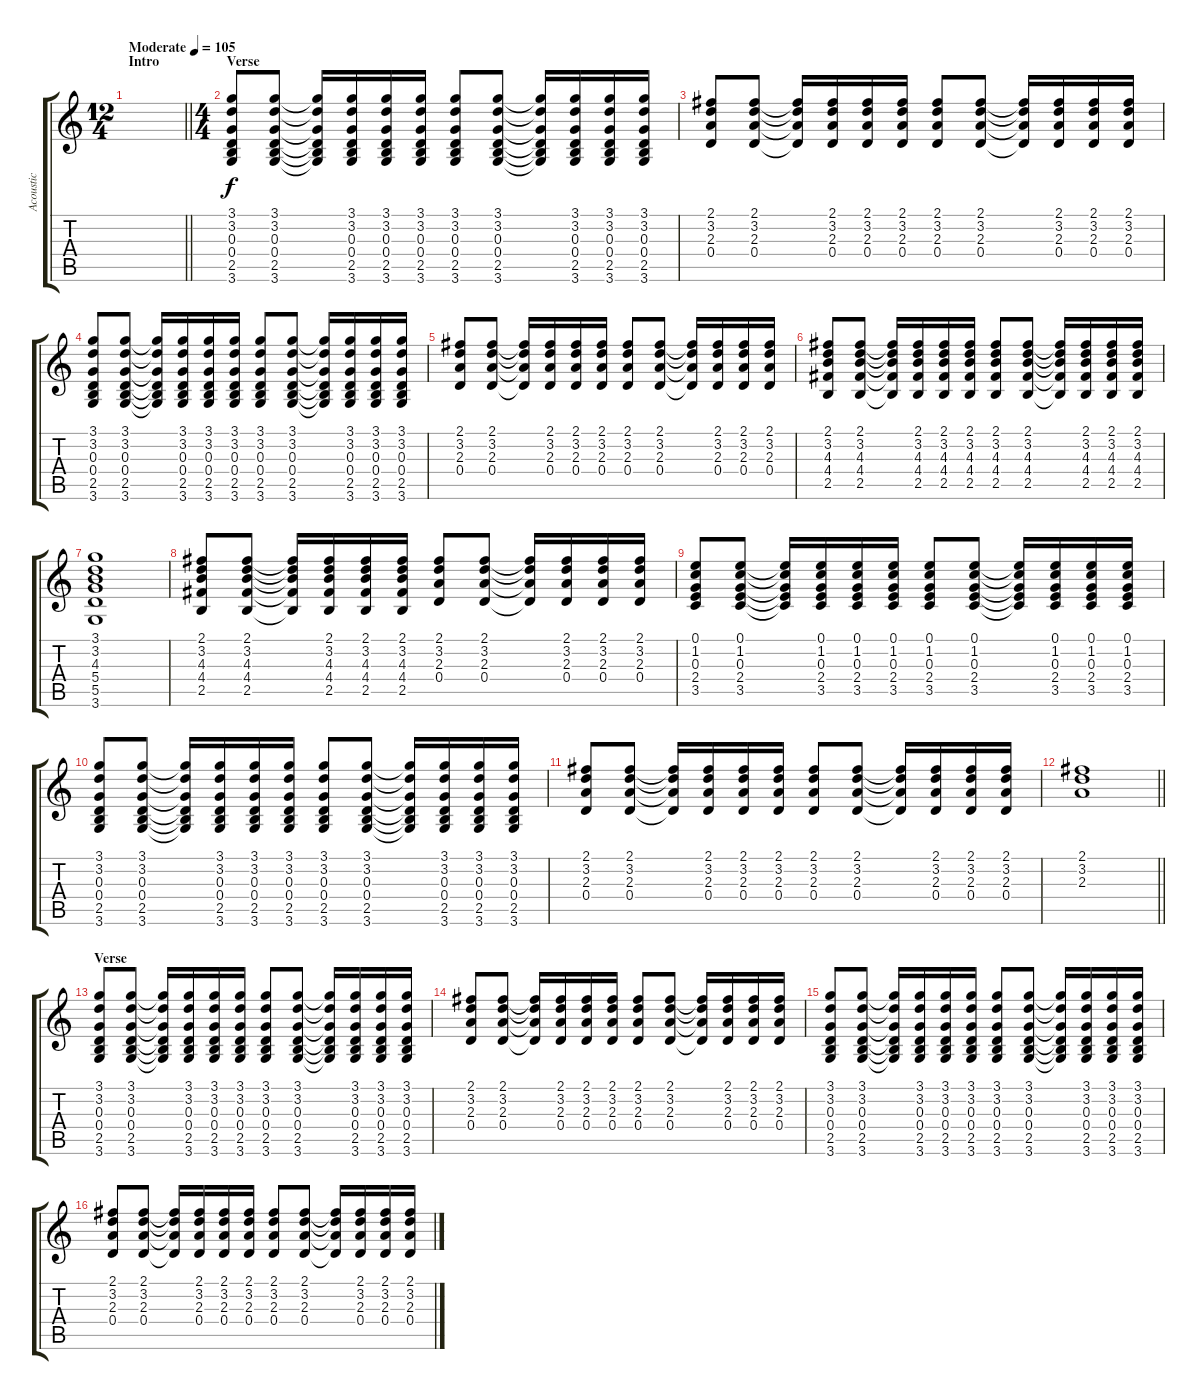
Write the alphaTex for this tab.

\track ("Acoustic " "Acoustic ") {instrument acousticguitarsteel}
\staff {score tabs}
\tuning (E4 B3 G3 D3 A2 E2) {hide}
\ts (12 4)
\section ("" "Intro")
\tempo (105 "Moderate")
\clef g2
\barLineRight lightlight
\ks c
|
\ts (4 4)
\section ("" "Verse")
(3.1 3.2 0.3 0.4 2.5 3.6).8 (3.1 3.2 0.3 0.4 2.5 3.6).8 (3.1{t} 3.2{t} 0.3{t} 0.4{t} 2.5{t} 3.6{t}).16 (3.1 3.2 0.3 0.4 2.5 3.6).16 (3.1 3.2 0.3 0.4 2.5 3.6).16 (3.1 3.2 0.3 0.4 2.5 3.6).16 (3.1 3.2 0.3 0.4 2.5 3.6).8 (3.1 3.2 0.3 0.4 2.5 3.6).8 (3.1{t} 3.2{t} 0.3{t} 0.4{t} 2.5{t} 3.6{t}).16 (3.1 3.2 0.3 0.4 2.5 3.6).16 (3.1 3.2 0.3 0.4 2.5 3.6).16 (3.1 3.2 0.3 0.4 2.5 3.6).16 |
(2.1 3.2 2.3 0.4).8 (2.1 3.2 2.3 0.4).8 (2.1{t} 3.2{t} 2.3{t} 0.4{t}).16 (2.1 3.2 2.3 0.4).16 (2.1 3.2 2.3 0.4).16 (2.1 3.2 2.3 0.4).16 (2.1 3.2 2.3 0.4).8 (2.1 3.2 2.3 0.4).8 (2.1{t} 3.2{t} 2.3{t} 0.4{t}).16 (2.1 3.2 2.3 0.4).16 (2.1 3.2 2.3 0.4).16 (2.1 3.2 2.3 0.4).16 |
(3.1 3.2 0.3 0.4 2.5 3.6).8 (3.1 3.2 0.3 0.4 2.5 3.6).8 (3.1{t} 3.2{t} 0.3{t} 0.4{t} 2.5{t} 3.6{t}).16 (3.1 3.2 0.3 0.4 2.5 3.6).16 (3.1 3.2 0.3 0.4 2.5 3.6).16 (3.1 3.2 0.3 0.4 2.5 3.6).16 (3.1 3.2 0.3 0.4 2.5 3.6).8 (3.1 3.2 0.3 0.4 2.5 3.6).8 (3.1{t} 3.2{t} 0.3{t} 0.4{t} 2.5{t} 3.6{t}).16 (3.1 3.2 0.3 0.4 2.5 3.6).16 (3.1 3.2 0.3 0.4 2.5 3.6).16 (3.1 3.2 0.3 0.4 2.5 3.6).16 |
(2.1 3.2 2.3 0.4).8 (2.1 3.2 2.3 0.4).8 (2.1{t} 3.2{t} 2.3{t} 0.4{t}).16 (2.1 3.2 2.3 0.4).16 (2.1 3.2 2.3 0.4).16 (2.1 3.2 2.3 0.4).16 (2.1 3.2 2.3 0.4).8 (2.1 3.2 2.3 0.4).8 (2.1{t} 3.2{t} 2.3{t} 0.4{t}).16 (2.1 3.2 2.3 0.4).16 (2.1 3.2 2.3 0.4).16 (2.1 3.2 2.3 0.4).16 |
(2.1 3.2 4.3 4.4 2.5).8 (2.1 3.2 4.3 4.4 2.5).8 (2.1{t} 3.2{t} 4.3{t} 4.4{t} 2.5{t}).16 (2.1 3.2 4.3 4.4 2.5).16 (2.1 3.2 4.3 4.4 2.5).16 (2.1 3.2 4.3 4.4 2.5).16 (2.1 3.2 4.3 4.4 2.5).8 (2.1 3.2 4.3 4.4 2.5).8 (2.1{t} 3.2{t} 4.3{t} 4.4{t} 2.5{t}).16 (2.1 3.2 4.3 4.4 2.5).16 (2.1 3.2 4.3 4.4 2.5).16 (2.1 3.2 4.3 4.4 2.5).16 |
(3.1 3.2 4.3 5.4 5.5 3.6).1 |
(2.1 3.2 4.3 4.4 2.5).8 (2.1 3.2 4.3 4.4 2.5).8 (2.1{t} 3.2{t} 4.3{t} 4.4{t} 2.5{t}).16 (2.1 3.2 4.3 4.4 2.5).16 (2.1 3.2 4.3 4.4 2.5).16 (2.1 3.2 4.3 4.4 2.5).16 (2.1 3.2 2.3 0.4).8 (2.1 3.2 2.3 0.4).8 (2.1{t} 3.2{t} 2.3{t} 0.4{t}).16 (2.1 3.2 2.3 0.4).16 (2.1 3.2 2.3 0.4).16 (2.1 3.2 2.3 0.4).16 |
(0.1 1.2 0.3 2.4 3.5).8 (0.1 1.2 0.3 2.4 3.5).8 (0.1{t} 1.2{t} 0.3{t} 2.4{t} 3.5{t}).16 (0.1 1.2 0.3 2.4 3.5).16 (0.1 1.2 0.3 2.4 3.5).16 (0.1 1.2 0.3 2.4 3.5).16 (0.1 1.2 0.3 2.4 3.5).8 (0.1 1.2 0.3 2.4 3.5).8 (0.1{t} 1.2{t} 0.3{t} 2.4{t} 3.5{t}).16 (0.1 1.2 0.3 2.4 3.5).16 (0.1 1.2 0.3 2.4 3.5).16 (0.1 1.2 0.3 2.4 3.5).16 |
(3.1 3.2 0.3 0.4 2.5 3.6).8 (3.1 3.2 0.3 0.4 2.5 3.6).8 (3.1{t} 3.2{t} 0.3{t} 0.4{t} 2.5{t} 3.6{t}).16 (3.1 3.2 0.3 0.4 2.5 3.6).16 (3.1 3.2 0.3 0.4 2.5 3.6).16 (3.1 3.2 0.3 0.4 2.5 3.6).16 (3.1 3.2 0.3 0.4 2.5 3.6).8 (3.1 3.2 0.3 0.4 2.5 3.6).8 (3.1{t} 3.2{t} 0.3{t} 0.4{t} 2.5{t} 3.6{t}).16 (3.1 3.2 0.3 0.4 2.5 3.6).16 (3.1 3.2 0.3 0.4 2.5 3.6).16 (3.1 3.2 0.3 0.4 2.5 3.6).16 |
(2.1 3.2 2.3 0.4).8 (2.1 3.2 2.3 0.4).8 (2.1{t} 3.2{t} 2.3{t} 0.4{t}).16 (2.1 3.2 2.3 0.4).16 (2.1 3.2 2.3 0.4).16 (2.1 3.2 2.3 0.4).16 (2.1 3.2 2.3 0.4).8 (2.1 3.2 2.3 0.4).8 (2.1{t} 3.2{t} 2.3{t} 0.4{t}).16 (2.1 3.2 2.3 0.4).16 (2.1 3.2 2.3 0.4).16 (2.1 3.2 2.3 0.4).16 |
\barLineRight lightlight
(2.1 3.2 2.3).1 |
\section ("" "Verse")
(3.1 3.2 0.3 0.4 2.5 3.6).8 (3.1 3.2 0.3 0.4 2.5 3.6).8 (3.1{t} 3.2{t} 0.3{t} 0.4{t} 2.5{t} 3.6{t}).16 (3.1 3.2 0.3 0.4 2.5 3.6).16 (3.1 3.2 0.3 0.4 2.5 3.6).16 (3.1 3.2 0.3 0.4 2.5 3.6).16 (3.1 3.2 0.3 0.4 2.5 3.6).8 (3.1 3.2 0.3 0.4 2.5 3.6).8 (3.1{t} 3.2{t} 0.3{t} 0.4{t} 2.5{t} 3.6{t}).16 (3.1 3.2 0.3 0.4 2.5 3.6).16 (3.1 3.2 0.3 0.4 2.5 3.6).16 (3.1 3.2 0.3 0.4 2.5 3.6).16 |
(2.1 3.2 2.3 0.4).8 (2.1 3.2 2.3 0.4).8 (2.1{t} 3.2{t} 2.3{t} 0.4{t}).16 (2.1 3.2 2.3 0.4).16 (2.1 3.2 2.3 0.4).16 (2.1 3.2 2.3 0.4).16 (2.1 3.2 2.3 0.4).8 (2.1 3.2 2.3 0.4).8 (2.1{t} 3.2{t} 2.3{t} 0.4{t}).16 (2.1 3.2 2.3 0.4).16 (2.1 3.2 2.3 0.4).16 (2.1 3.2 2.3 0.4).16 |
(3.1 3.2 0.3 0.4 2.5 3.6).8 (3.1 3.2 0.3 0.4 2.5 3.6).8 (3.1{t} 3.2{t} 0.3{t} 0.4{t} 2.5{t} 3.6{t}).16 (3.1 3.2 0.3 0.4 2.5 3.6).16 (3.1 3.2 0.3 0.4 2.5 3.6).16 (3.1 3.2 0.3 0.4 2.5 3.6).16 (3.1 3.2 0.3 0.4 2.5 3.6).8 (3.1 3.2 0.3 0.4 2.5 3.6).8 (3.1{t} 3.2{t} 0.3{t} 0.4{t} 2.5{t} 3.6{t}).16 (3.1 3.2 0.3 0.4 2.5 3.6).16 (3.1 3.2 0.3 0.4 2.5 3.6).16 (3.1 3.2 0.3 0.4 2.5 3.6).16 |
(2.1 3.2 2.3 0.4).8 (2.1 3.2 2.3 0.4).8 (2.1{t} 3.2{t} 2.3{t} 0.4{t}).16 (2.1 3.2 2.3 0.4).16 (2.1 3.2 2.3 0.4).16 (2.1 3.2 2.3 0.4).16 (2.1 3.2 2.3 0.4).8 (2.1 3.2 2.3 0.4).8 (2.1{t} 3.2{t} 2.3{t} 0.4{t}).16 (2.1 3.2 2.3 0.4).16 (2.1 3.2 2.3 0.4).16 (2.1 3.2 2.3 0.4).16
